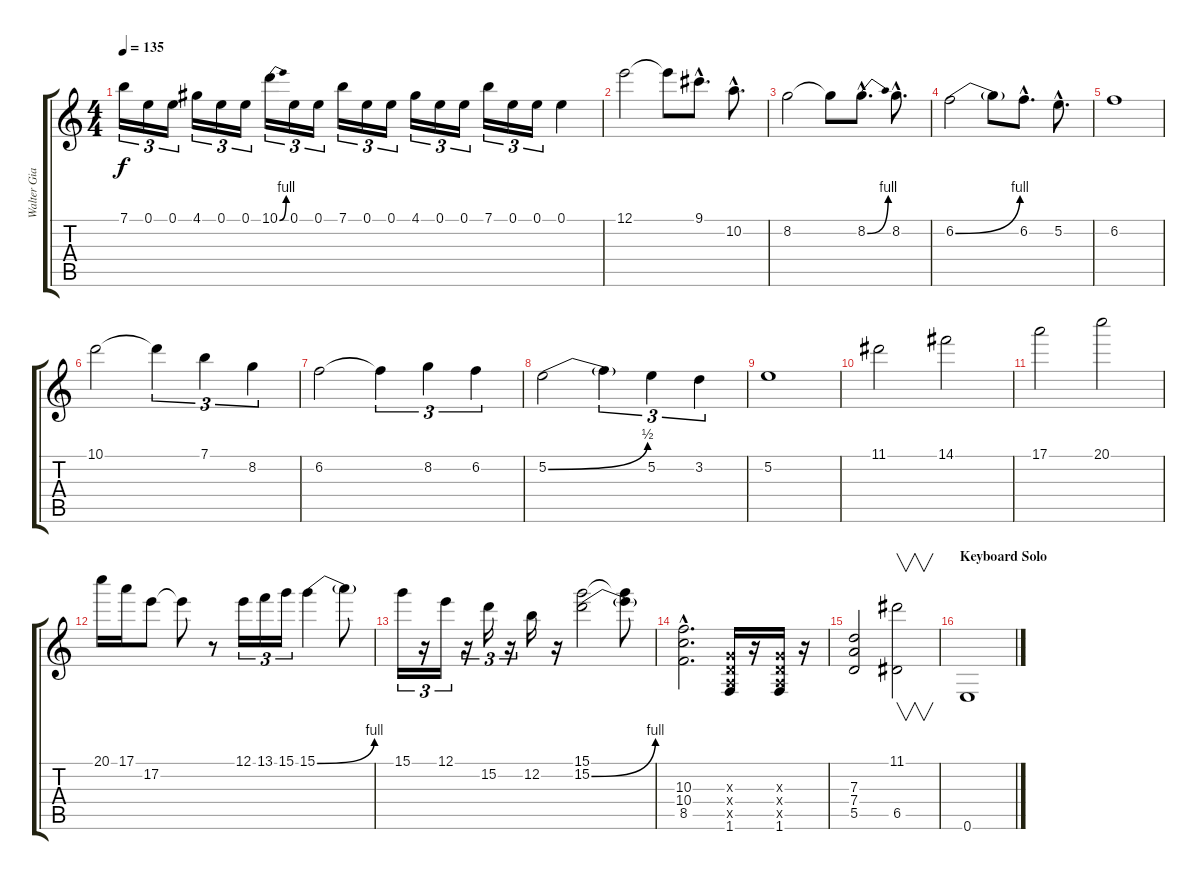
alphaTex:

\track ("Walter Giardino" "Walter Gia") {instrument overdrivenguitar}
\staff {score tabs}
\tuning (E4 B3 G3 D3 A2 E2) {hide}
\ts (4 4)
\tempo 135
\clef g2
\ks c
7.1.16{tu (3 2) dy f} 0.1.16{tu (3 2)} 0.1.16{tu (3 2)} 4.1.16{tu (3 2)} 0.1.16{tu (3 2)} 0.1.16{tu (3 2)} 10.1{be (bend 0 0 60 4)}.16{tu (3 2)} 0.1.16{tu (3 2)} 0.1.16{tu (3 2)} 7.1.16{tu (3 2)} 0.1.16{tu (3 2)} 0.1.16{tu (3 2)} 4.1.16{tu (3 2)} 0.1.16{tu (3 2)} 0.1.16{tu (3 2)} 7.1.16{tu (3 2)} 0.1.16{tu (3 2)} 0.1.16{tu (3 2)} 0.1.4 |
12.1.2 12.1{t}.8 9.1{hac}.8{d} 10.2{hac}.8{d} |
8.2.2 8.2{t}.8 8.2{be (bend 0 0 60 4) hac}.8{d} 8.2{hac}.8{d} |
6.2{be (bend 0 0 60 4)}.2 6.2{t}.8 6.2{hac}.8{d} 5.2{hac}.8{d} |
6.2.1 |
10.1.2 10.1{t}.4{tu (3 2)} 7.1.4{tu (3 2)} 8.2.4{tu (3 2)} |
6.2.2 6.2{t}.4{tu (3 2)} 8.2.4{tu (3 2)} 6.2.4{tu (3 2)} |
5.2{be (bend 0 0 60 2)}.2 5.2{t}.4{tu (3 2)} 5.2.4{tu (3 2)} 3.2.4{tu (3 2)} |
5.2.1 |
11.1.2 14.1.2 |
17.1.2 20.1.2 |
20.1.16 17.1.16 17.2.8 17.2{t}.8 r.8 12.1.16{tu (3 2)} 13.1.16{tu (3 2)} 15.1.16{tu (3 2)} 15.1{be (bend 0 0 60 4)}.4 15.1{t}.8 |
15.1.16{tu (3 2)} r.16{tu (3 2)} 12.1.16{tu (3 2)} r.16{tu (3 2)} 15.2.16{tu (3 2)} r.16{tu (3 2)} 12.2.16 r.16 (15.1 15.2{be (bend 0 0 60 4)}).2 (15.1{t} 15.2{t}).8 |
(10.3{hac} 10.4{hac} 8.5{hac}).2{d} (0.3{x} 0.4{x} 0.5{x} 1.6).16 r.16 (0.3{x} 0.4{x} 0.5{x} 1.6).16 r.16 |
(7.3 7.4 5.5).2 (11.1 6.5).2{v} |
\section ("" "Keyboard Solo")
0.6.1
